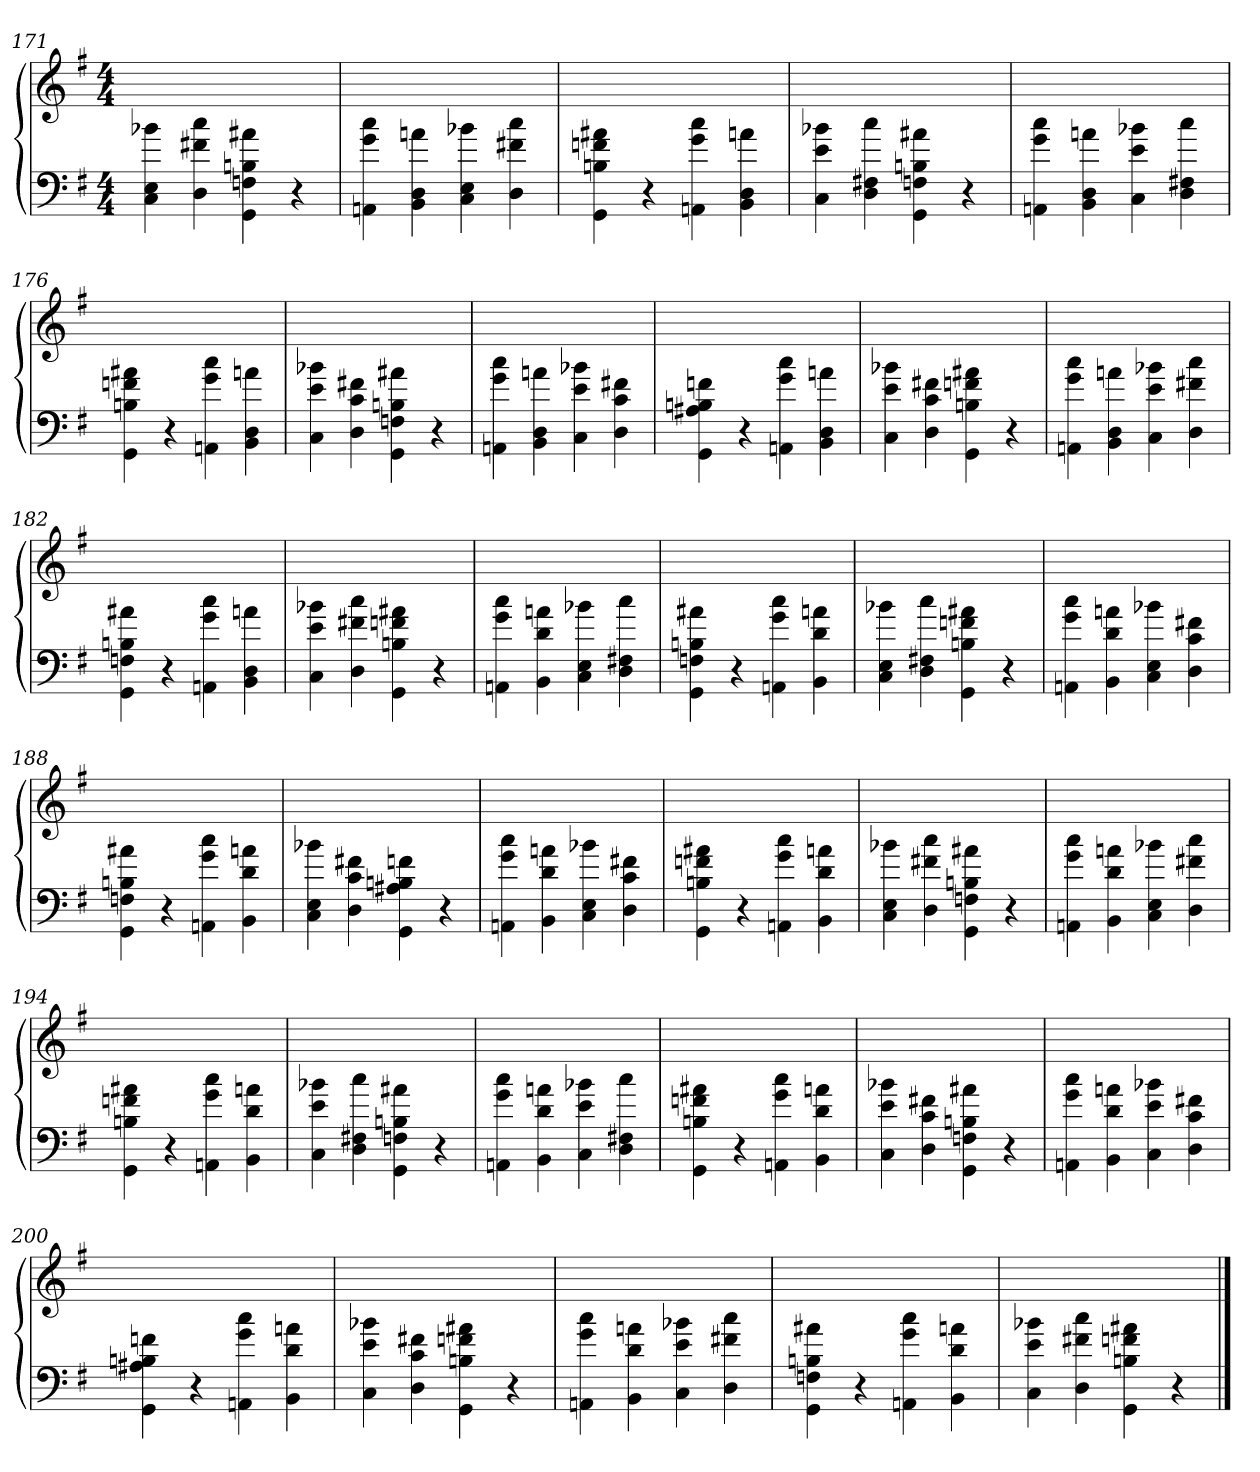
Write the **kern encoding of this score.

**kern	**kern
*part2	*part1
*staff2	*staff1
*clefF4	*clefG2
*k[f#]	*k[f#]
*G:	*G:
*M4/4	*M4/4
=171	=171
4C 4E 4b-X	1ryy
4D 4f#X 4cc	.
4GG 4Fn 4Bn 4a#X	.
4r	.
=172	=172
4AAn 4g 4cc	1ryy
4BB 4D 4an	.
4C 4E 4b-X	.
4D 4f#X 4cc	.
=173	=173
4GG 4Bn 4fn 4a#X	1ryy
4r	.
4AAn 4g 4cc	.
4BB 4D 4an	.
=174	=174
4C 4e 4b-X	1ryy
4D 4F#X 4cc	.
4GG 4Fn 4Bn 4a#X	.
4r	.
=175	=175
4AAn 4g 4cc	1ryy
4BB 4D 4an	.
4C 4e 4b-X	.
4D 4F#X 4cc	.
=176	=176
4GG 4Bn 4fn 4a#X	1ryy
4r	.
4AAn 4g 4cc	.
4BB 4D 4an	.
=177	=177
4C 4e 4b-X	1ryy
4D 4c 4f#X	.
4GG 4Fn 4Bn 4a#X	.
4r	.
=178	=178
4AAn 4g 4cc	1ryy
4BB 4D 4an	.
4C 4e 4b-X	.
4D 4c 4f#X	.
=179	=179
4GG 4A#X 4Bn 4fn	1ryy
4r	.
4AAn 4g 4cc	.
4BB 4D 4an	.
=180	=180
4C 4e 4b-X	1ryy
4D 4c 4f#X	.
4GG 4Bn 4fn 4a#X	.
4r	.
=181	=181
4AAn 4g 4cc	1ryy
4BB 4D 4an	.
4C 4e 4b-X	.
4D 4f#X 4cc	.
=182	=182
4GG 4Fn 4Bn 4a#X	1ryy
4r	.
4AAn 4g 4cc	.
4BB 4D 4an	.
=183	=183
4C 4e 4b-X	1ryy
4D 4f#X 4cc	.
4GG 4Bn 4fn 4a#X	.
4r	.
=184	=184
4AAn 4g 4cc	1ryy
4BB 4d 4an	.
4C 4E 4b-X	.
4D 4F#X 4cc	.
=185	=185
4GG 4Fn 4Bn 4a#X	1ryy
4r	.
4AAn 4g 4cc	.
4BB 4d 4an	.
=186	=186
4C 4E 4b-X	1ryy
4D 4F#X 4cc	.
4GG 4Bn 4fn 4a#X	.
4r	.
=187	=187
4AAn 4g 4cc	1ryy
4BB 4d 4an	.
4C 4E 4b-X	.
4D 4c 4f#X	.
=188	=188
4GG 4Fn 4Bn 4a#X	1ryy
4r	.
4AAn 4g 4cc	.
4BB 4d 4an	.
=189	=189
4C 4E 4b-X	1ryy
4D 4c 4f#X	.
4GG 4A#X 4Bn 4fn	.
4r	.
=190	=190
4AAn 4g 4cc	1ryy
4BB 4d 4an	.
4C 4E 4b-X	.
4D 4c 4f#X	.
=191	=191
4GG 4Bn 4fn 4a#X	1ryy
4r	.
4AAn 4g 4cc	.
4BB 4d 4an	.
=192	=192
4C 4E 4b-X	1ryy
4D 4f#X 4cc	.
4GG 4Fn 4Bn 4a#X	.
4r	.
=193	=193
4AAn 4g 4cc	1ryy
4BB 4d 4an	.
4C 4E 4b-X	.
4D 4f#X 4cc	.
=194	=194
4GG 4Bn 4fn 4a#X	1ryy
4r	.
4AAn 4g 4cc	.
4BB 4d 4an	.
=195	=195
4C 4e 4b-X	1ryy
4D 4F#X 4cc	.
4GG 4Fn 4Bn 4a#X	.
4r	.
=196	=196
4AAn 4g 4cc	1ryy
4BB 4d 4an	.
4C 4e 4b-X	.
4D 4F#X 4cc	.
=197	=197
4GG 4Bn 4fn 4a#X	1ryy
4r	.
4AAn 4g 4cc	.
4BB 4d 4an	.
=198	=198
4C 4e 4b-X	1ryy
4D 4c 4f#X	.
4GG 4Fn 4Bn 4a#X	.
4r	.
=199	=199
4AAn 4g 4cc	1ryy
4BB 4d 4an	.
4C 4e 4b-X	.
4D 4c 4f#X	.
=200	=200
4GG 4A#X 4Bn 4fn	1ryy
4r	.
4AAn 4g 4cc	.
4BB 4d 4an	.
=201	=201
4C 4e 4b-X	1ryy
4D 4c 4f#X	.
4GG 4Bn 4fn 4a#X	.
4r	.
=202	=202
4AAn 4g 4cc	1ryy
4BB 4d 4an	.
4C 4e 4b-X	.
4D 4f#X 4cc	.
=203	=203
4GG 4Fn 4Bn 4a#X	1ryy
4r	.
4AAn 4g 4cc	.
4BB 4d 4an	.
=204	=204
4C 4e 4b-X	1ryy
4D 4f#X 4cc	.
4GG 4Bn 4fn 4a#X	.
4r	.
==	==
*-	*-
